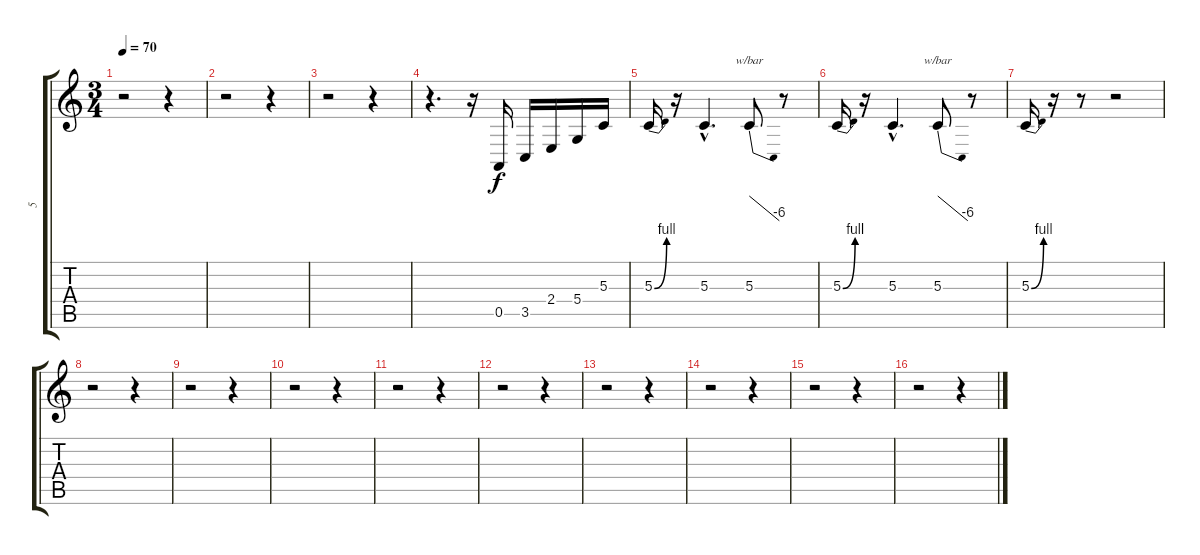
\track ("5" "5") {instrument tenorsax}
\staff {score tabs}
\tuning (E4 B3 G3 D3 A2 E2) {hide}
\ts (3 4)
\tempo 70
\clef g2
\ks c
r.2{dy ff} r.4 |
r.2 r.4 |
r.2 r.4 |
r.4{d} r.16 0.5.16{dy f instrument tenorsax} 3.5.16 2.4.16 5.4.16 5.3.16 |
5.3{be (bend 0 0 60 4)}.16 r.16 5.3{hac}.4{d} 5.3.8{tbe (dive default 0 0 60 -24)} r.8 |
5.3{be (bend 0 0 60 4)}.16 r.16 5.3{hac}.4{d} 5.3.8{tbe (dive default 0 0 60 -24)} r.8 |
5.3{be (bend 0 0 60 4)}.16 r.16 r.8 r.2 |
r.2 r.4 |
r.2 r.4 |
r.2 r.4 |
r.2 r.4 |
r.2 r.4 |
r.2 r.4 |
r.2 r.4 |
r.2 r.4 |
r.2 r.4
